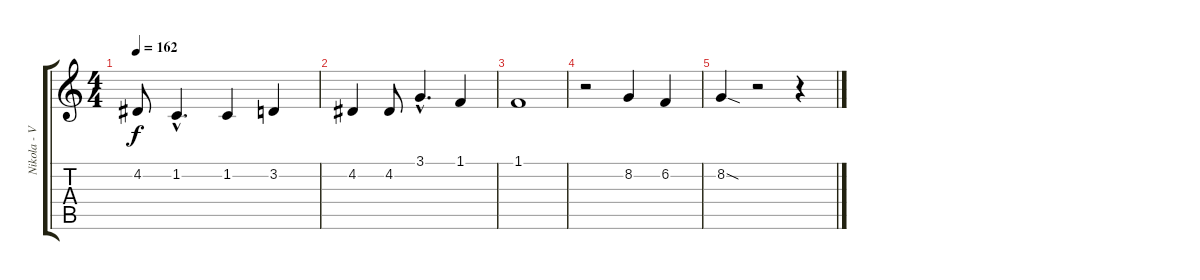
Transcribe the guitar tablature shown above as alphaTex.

\track ("Nikola - Vocal" "Nikola - V") {instrument flute}
\staff {score tabs}
\tuning (E4 B3 G3 D3 A2 E2) {hide}
\ts (4 4)
\tempo 162
\clef g2
\ks c
4.2.8{dy f} 1.2{hac}.4{d} 1.2.4 3.2.4 |
4.2.4 4.2.8 3.1{hac}.4{d} 1.1.4 |
1.1.1 |
r.2 8.2.4 6.2.4 |
8.2{sod}.4 r.2 r.4
